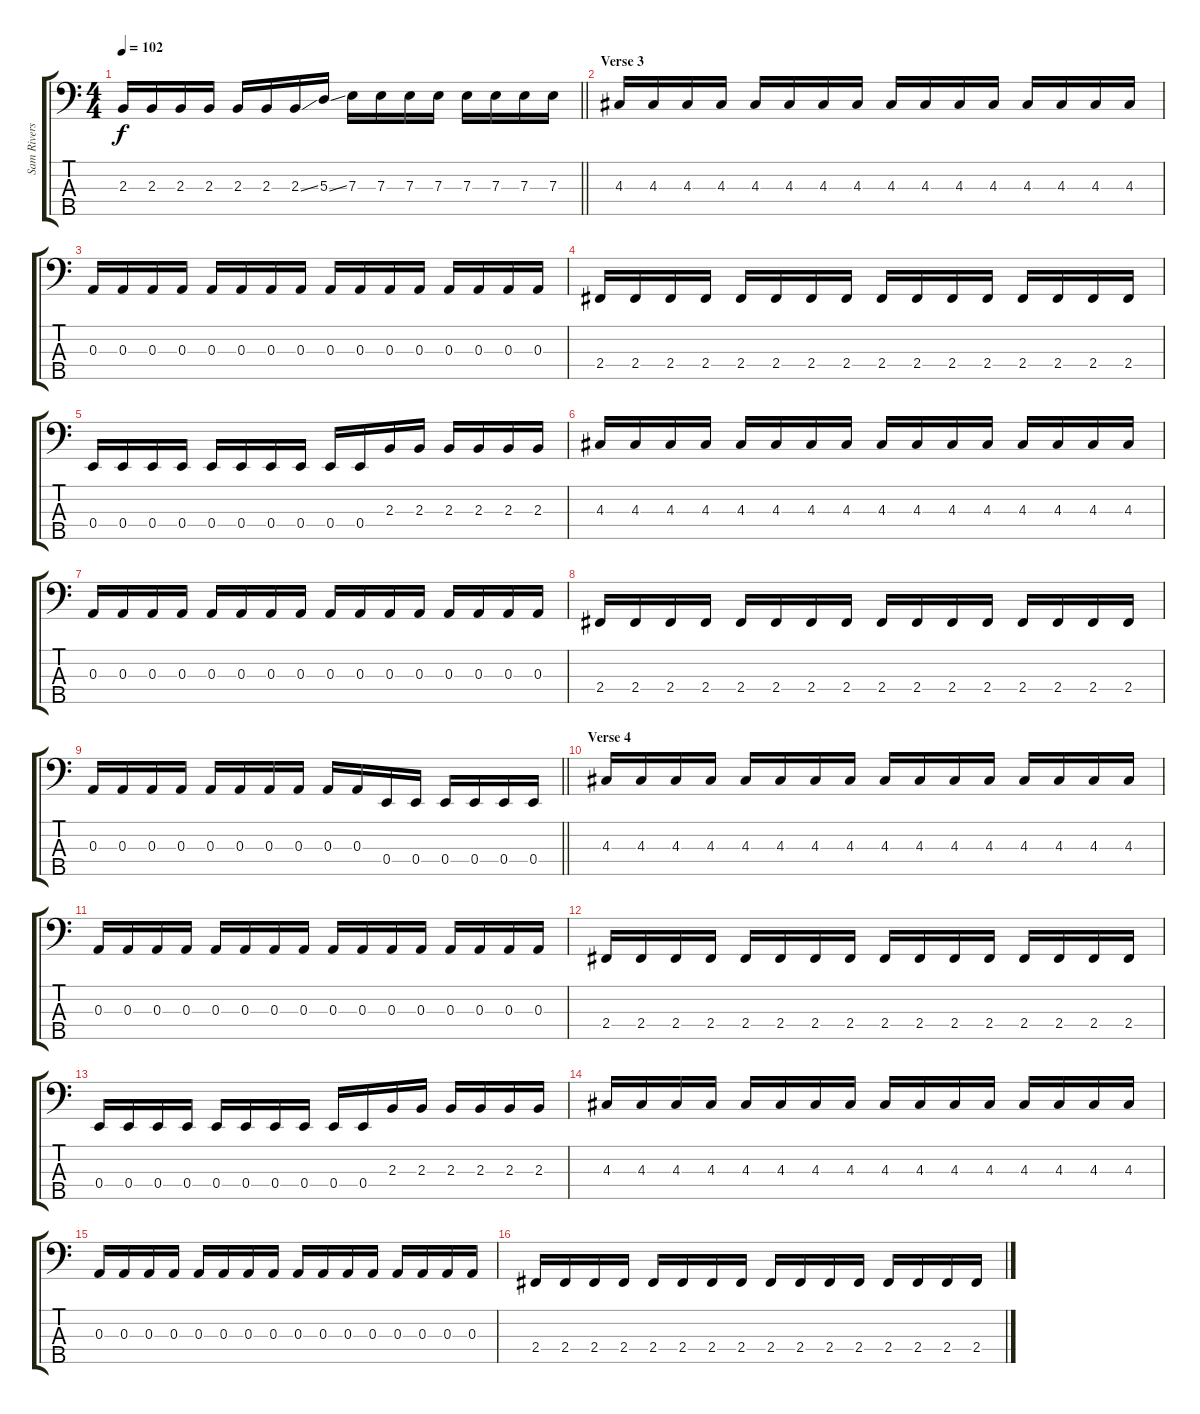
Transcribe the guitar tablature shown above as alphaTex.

\track ("Sam Rivers (Bass)" "Sam Rivers") {instrument electricbassfinger}
\staff {score tabs}
\tuning (G2 D2 A1 E1 B0) {hide}
\ts (4 4)
\tempo 102
\clef f4
\barLineRight lightlight
\ks c
2.3.16{dy f} 2.3.16 2.3.16 2.3.16 2.3.16 2.3.16 2.3{ss}.16 5.3{ss}.16 7.3.16 7.3.16 7.3.16 7.3.16 7.3.16 7.3.16 7.3.16 7.3.16 |
\section ("" "Verse 3")
4.3.16 4.3.16 4.3.16 4.3.16 4.3.16 4.3.16 4.3.16 4.3.16 4.3.16 4.3.16 4.3.16 4.3.16 4.3.16 4.3.16 4.3.16 4.3.16 |
0.3.16 0.3.16 0.3.16 0.3.16 0.3.16 0.3.16 0.3.16 0.3.16 0.3.16 0.3.16 0.3.16 0.3.16 0.3.16 0.3.16 0.3.16 0.3.16 |
2.4.16 2.4.16 2.4.16 2.4.16 2.4.16 2.4.16 2.4.16 2.4.16 2.4.16 2.4.16 2.4.16 2.4.16 2.4.16 2.4.16 2.4.16 2.4.16 |
0.4.16 0.4.16 0.4.16 0.4.16 0.4.16 0.4.16 0.4.16 0.4.16 0.4.16 0.4.16 2.3.16 2.3.16 2.3.16 2.3.16 2.3.16 2.3.16 |
4.3.16 4.3.16 4.3.16 4.3.16 4.3.16 4.3.16 4.3.16 4.3.16 4.3.16 4.3.16 4.3.16 4.3.16 4.3.16 4.3.16 4.3.16 4.3.16 |
0.3.16 0.3.16 0.3.16 0.3.16 0.3.16 0.3.16 0.3.16 0.3.16 0.3.16 0.3.16 0.3.16 0.3.16 0.3.16 0.3.16 0.3.16 0.3.16 |
2.4.16 2.4.16 2.4.16 2.4.16 2.4.16 2.4.16 2.4.16 2.4.16 2.4.16 2.4.16 2.4.16 2.4.16 2.4.16 2.4.16 2.4.16 2.4.16 |
\barLineRight lightlight
0.3.16 0.3.16 0.3.16 0.3.16 0.3.16 0.3.16 0.3.16 0.3.16 0.3.16 0.3.16 0.4.16 0.4.16 0.4.16 0.4.16 0.4.16 0.4.16 |
\section ("" "Verse 4")
4.3.16 4.3.16 4.3.16 4.3.16 4.3.16 4.3.16 4.3.16 4.3.16 4.3.16 4.3.16 4.3.16 4.3.16 4.3.16 4.3.16 4.3.16 4.3.16 |
0.3.16 0.3.16 0.3.16 0.3.16 0.3.16 0.3.16 0.3.16 0.3.16 0.3.16 0.3.16 0.3.16 0.3.16 0.3.16 0.3.16 0.3.16 0.3.16 |
2.4.16 2.4.16 2.4.16 2.4.16 2.4.16 2.4.16 2.4.16 2.4.16 2.4.16 2.4.16 2.4.16 2.4.16 2.4.16 2.4.16 2.4.16 2.4.16 |
0.4.16 0.4.16 0.4.16 0.4.16 0.4.16 0.4.16 0.4.16 0.4.16 0.4.16 0.4.16 2.3.16 2.3.16 2.3.16 2.3.16 2.3.16 2.3.16 |
4.3.16 4.3.16 4.3.16 4.3.16 4.3.16 4.3.16 4.3.16 4.3.16 4.3.16 4.3.16 4.3.16 4.3.16 4.3.16 4.3.16 4.3.16 4.3.16 |
0.3.16 0.3.16 0.3.16 0.3.16 0.3.16 0.3.16 0.3.16 0.3.16 0.3.16 0.3.16 0.3.16 0.3.16 0.3.16 0.3.16 0.3.16 0.3.16 |
2.4.16 2.4.16 2.4.16 2.4.16 2.4.16 2.4.16 2.4.16 2.4.16 2.4.16 2.4.16 2.4.16 2.4.16 2.4.16 2.4.16 2.4.16 2.4.16
